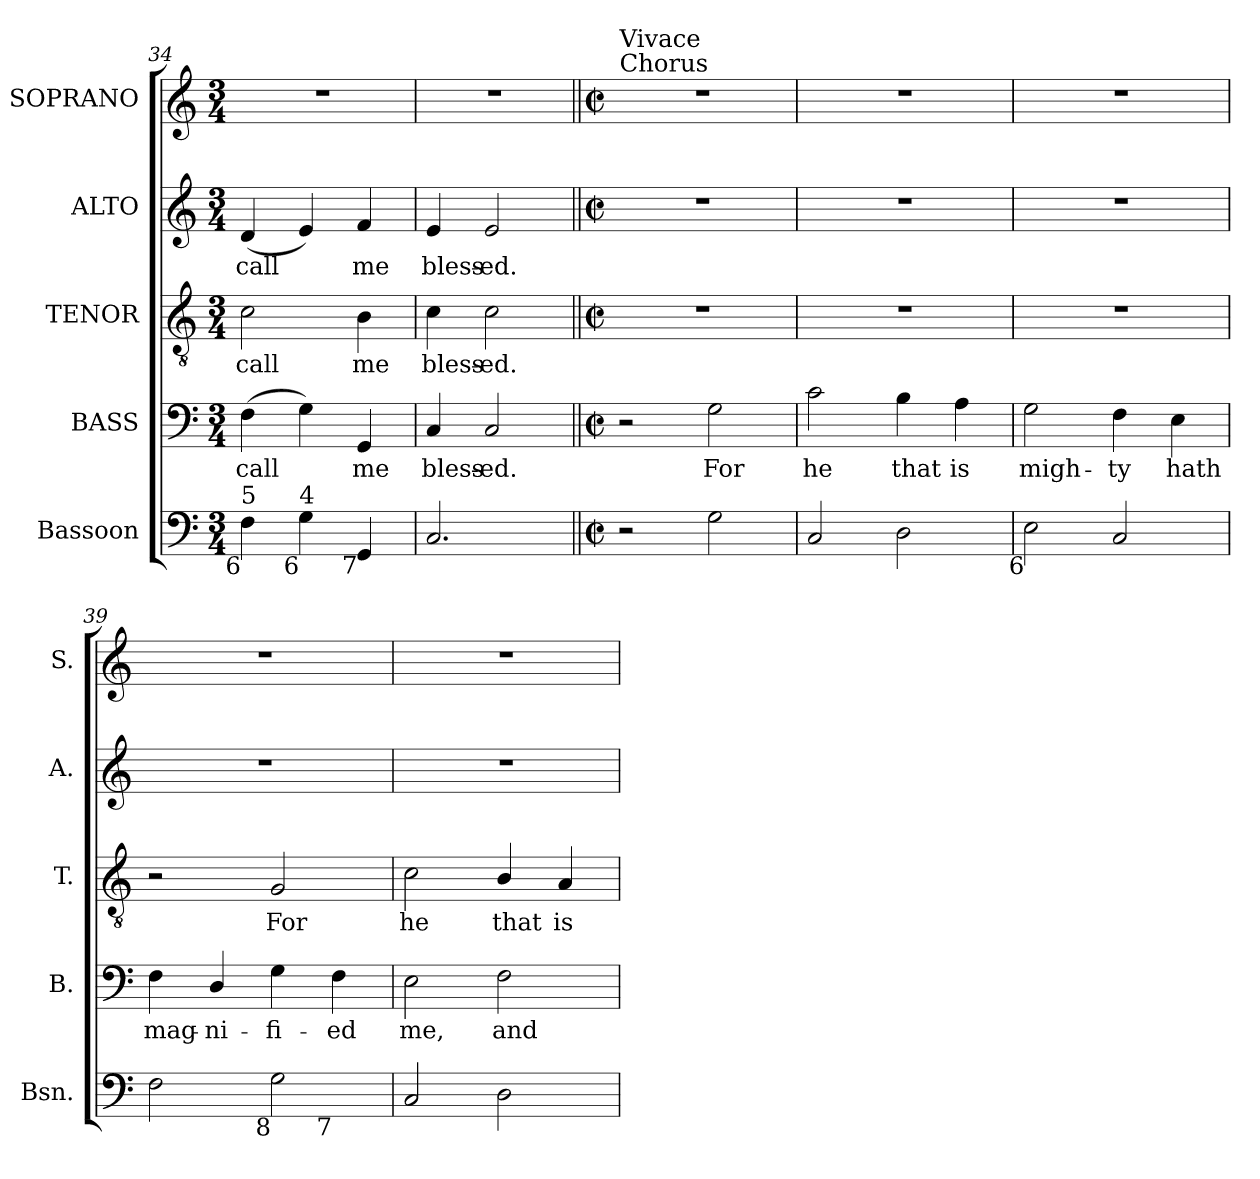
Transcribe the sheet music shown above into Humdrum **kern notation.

**kern	**kern	**text	**kern	**text	**kern	**text	**kern
*part5	*part4	*part4	*part3	*part3	*part2	*part2	*part1
*staff5	*staff4	*staff4	*staff3	*staff3	*staff2	*staff2	*staff1
*I"Bassoon	*I"BASS	*	*I"TENOR	*	*I"ALTO	*	*I"SOPRANO
*I'Bsn.	*I'B.	*	*I'T.	*	*I'A.	*	*I'S.
*clefF4	*clefF4	*	*clefGv2	*	*clefG2	*	*clefG2
*	*	*	*ITrd7c12	*	*	*	*
*k[]	*k[]	*	*k[]	*	*k[]	*	*k[]
*C:	*C:	*	*C:	*	*C:	*	*C:
*M3/4	*M3/4	*	*M3/4	*	*M3/4	*	*M3/4
=34	=34	=34	=34	=34	=34	=34	=34
!	!	!LO:LY:b:color=#000000	!	!	!	!	!
!	!	!	!	!LO:LY:b:color=#000000	!	!	!
!LO:TX:b:rj:t=6	!	!	!	!	!	!	!
!LO:TX:t=5	!	!	!	!	!	!	!
!	!	!	!	!	!	!LO:LY:b:color=#000000	!LO:N:vis=1
4Fi\	(4Fi\	call	2Ci\	call	(4di/	call	2.r
!LO:TX:b:rj:t=6	!	!	!	!	!	!	!
!LO:TX:t=4	!	!	!	!	!	!	!
4Gi\	4Gi\)	.	.	.	4ei/)	.	.
!	!	!LO:LY:b:color=#000000	!	!	!	!	!
!	!	!	!	!LO:LY:b:color=#000000	!	!	!
!LO:TX:b:rj:t=7	!	!	!	!	!	!	!
!	!	!	!	!	!	!LO:LY:b:color=#000000	!
4GGi/	4GGi/	me	4BBi\	me	4fi/	me	.
=35	=35	=35	=35	=35	=35	=35	=35
!	!	!LO:LY:b:color=#000000	!	!	!	!	!
!	!	!	!	!LO:LY:b:color=#000000	!	!	!
!	!	!	!	!	!	!LO:LY:b:color=#000000	!LO:N:vis=1
2.Ci/	4Ci/	bless-	4Ci\	bless-	4ei/	bless-	2.r
!	!	!LO:LY:b:color=#000000	!	!	!	!	!
!	!	!	!	!LO:LY:b:color=#000000	!	!	!
!	!	!	!	!	!	!LO:LY:b:color=#000000	!
.	2Ci/	-ed.	2Ci\	-ed.	2ei/	-ed.	.
!!LO:PB:g=z
=36||	=36||	=36||	=36||	=36||	=36||	=36||	=36||
*M2/2	*M2/2	*	*M2/2	*	*M2/2	*	*M2/2
*met(c|)	*met(c|)	*	*met(c|)	*	*met(c|)	*	*met(c|)
!	!	!	!	!	!	!	!LO:TX:a:t=Chorus
!	!	!	!	!	!	!	!LO:TX:t=Vivace
2r	2r	.	1r	.	1r	.	1r
!	!	!LO:LY:b:color=#000000	!	!	!	!	!
2Gi\	2Gi\	For	.	.	.	.	.
=37	=37	=37	=37	=37	=37	=37	=37
!	!	!LO:LY:b:color=#000000	!	!	!	!	!
2Ci/	2ci\	he	1r	.	1r	.	1r
!	!	!LO:LY:b:color=#000000	!	!	!	!	!
2Di\	4Bi\	that	.	.	.	.	.
!	!	!LO:LY:b:color=#000000	!	!	!	!	!
.	4Ai\	is	.	.	.	.	.
=38	=38	=38	=38	=38	=38	=38	=38
!LO:TX:b:rj:t=6	!	!	!	!	!	!	!
!	!	!LO:LY:b:color=#000000	!	!	!	!	!
2Ei\	2Gi\	migh-	1r	.	1r	.	1r
!	!	!LO:LY:b:color=#000000	!	!	!	!	!
2Ci/	4Fi\	-ty	.	.	.	.	.
!	!	!LO:LY:b:color=#000000	!	!	!	!	!
.	4Ei\	hath	.	.	.	.	.
=39	=39	=39	=39	=39	=39	=39	=39
!LO:TX:b:rj:t=6	!	!	!	!	!	!	!
!LO:TX:t=5	!	!	!	!	!	!	!
!	!	!LO:LY:b:color=#000000	!	!	!	!	!
*^	*	*	*	*	*	*	*
2Fi\	2.ryy	4Fi\	mag-	2r	.	1r	.	1r
!	!	!	!LO:LY:b:color=#000000	!	!	!	!	!
.	.	4Di/	-ni-	.	.	.	.	.
!	!	!	!LO:LY:b:color=#000000	!	!	!	!	!
!LO:TX:b:rj:t=8	!	!	!	!	!	!	!	!
!	!	!	!	!	!LO:LY:b:color=#000000	!	!	!
2Gi\	.	4Gi\	-fi-	2GGi/	For	.	.	.
!	!LO:TX:b:rj:t=7	!	!	!	!	!	!	!
!	!	!	!LO:LY:b:color=#000000	!	!	!	!	!
.	4ryy	4Fi\	-ed	.	.	.	.	.
*v	*v	*	*	*	*	*	*	*
=40	=40	=40	=40	=40	=40	=40	=40
*^	*	*	*	*	*	*	*
!	!	!	!LO:LY:b:color=#000000	!	!	!	!	!
*v	*v	*	*	*	*	*	*	*
*^	*	*	*	*	*	*	*
!	!	!	!	!	!LO:LY:b:color=#000000	!	!	!
*v	*v	*	*	*	*	*	*	*
2Ci/	2Ei\	me,	2Ci\	he	1r	.	1r
!	!	!LO:LY:b:color=#000000	!	!	!	!	!
!	!	!	!	!LO:LY:b:color=#000000	!	!	!
2Di\	2Fi\	and	4BBi/	that	.	.	.
!	!	!	!	!LO:LY:b:color=#000000	!	!	!
.	.	.	4AAi/	is	.	.	.
=	=	=	=	=	=	=	=
*-	*-	*-	*-	*-	*-	*-	*-
